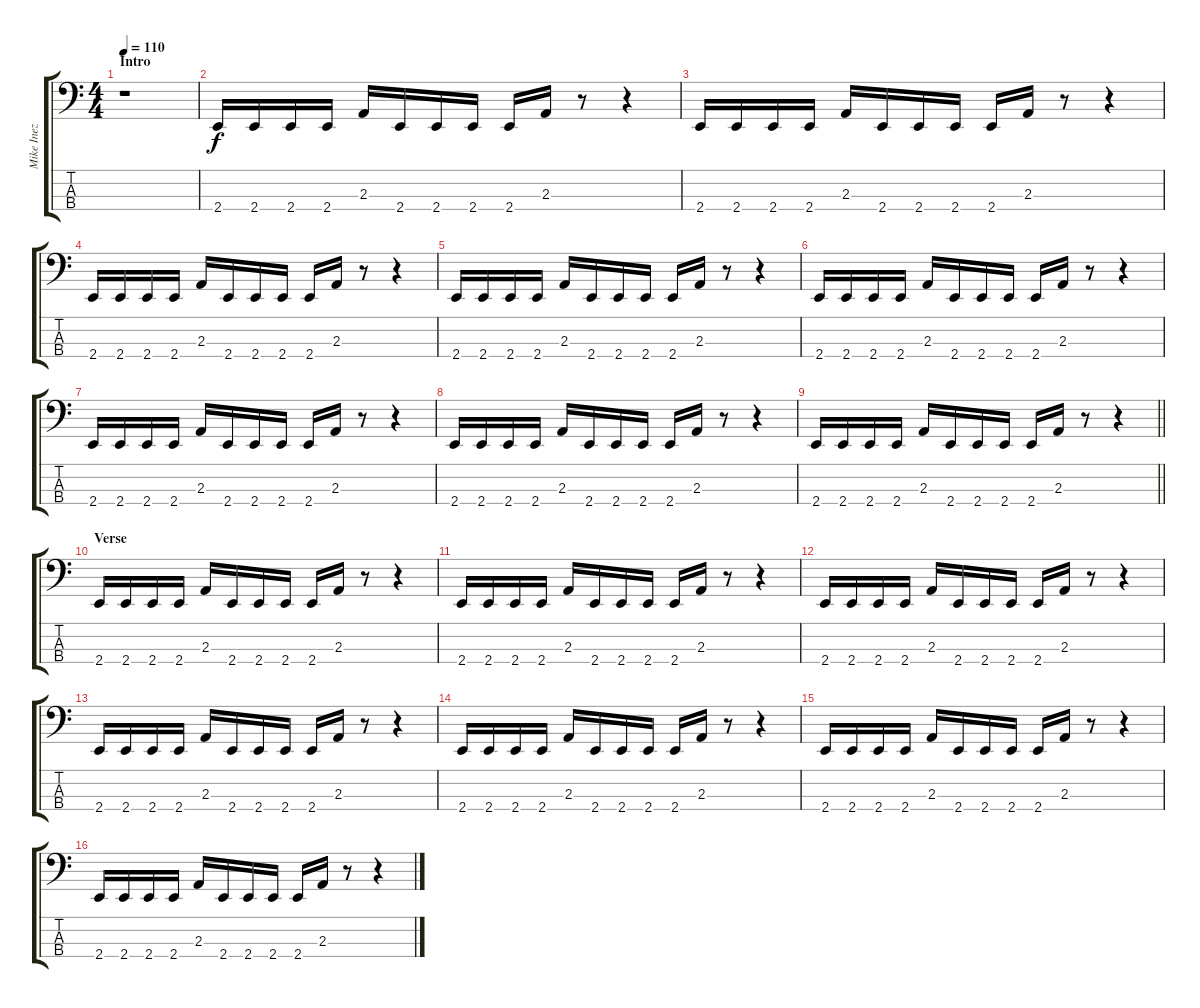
\track ("Mike Inez" "Mike Inez") {instrument electricbasspick}
\staff {score tabs}
\tuning (F2 C2 G1 D1) {hide}
\ts (4 4)
\section ("" "Intro")
\tempo 110
\clef f4
\ks c
r.1{dy f instrument electricbasspick} |
2.4.16 2.4.16 2.4.16 2.4.16 2.3.16 2.4.16 2.4.16 2.4.16 2.4.16 2.3.16 r.8 r.4 |
2.4.16 2.4.16 2.4.16 2.4.16 2.3.16 2.4.16 2.4.16 2.4.16 2.4.16 2.3.16 r.8 r.4 |
2.4.16 2.4.16 2.4.16 2.4.16 2.3.16 2.4.16 2.4.16 2.4.16 2.4.16 2.3.16 r.8 r.4 |
2.4.16 2.4.16 2.4.16 2.4.16 2.3.16 2.4.16 2.4.16 2.4.16 2.4.16 2.3.16 r.8 r.4 |
2.4.16 2.4.16 2.4.16 2.4.16 2.3.16 2.4.16 2.4.16 2.4.16 2.4.16 2.3.16 r.8 r.4 |
2.4.16 2.4.16 2.4.16 2.4.16 2.3.16 2.4.16 2.4.16 2.4.16 2.4.16 2.3.16 r.8 r.4 |
2.4.16 2.4.16 2.4.16 2.4.16 2.3.16 2.4.16 2.4.16 2.4.16 2.4.16 2.3.16 r.8 r.4 |
\barLineRight lightlight
2.4.16 2.4.16 2.4.16 2.4.16 2.3.16 2.4.16 2.4.16 2.4.16 2.4.16 2.3.16 r.8 r.4 |
\section ("" "Verse")
2.4.16 2.4.16 2.4.16 2.4.16 2.3.16 2.4.16 2.4.16 2.4.16 2.4.16 2.3.16 r.8 r.4 |
2.4.16 2.4.16 2.4.16 2.4.16 2.3.16 2.4.16 2.4.16 2.4.16 2.4.16 2.3.16 r.8 r.4 |
2.4.16 2.4.16 2.4.16 2.4.16 2.3.16 2.4.16 2.4.16 2.4.16 2.4.16 2.3.16 r.8 r.4 |
2.4.16 2.4.16 2.4.16 2.4.16 2.3.16 2.4.16 2.4.16 2.4.16 2.4.16 2.3.16 r.8 r.4 |
2.4.16 2.4.16 2.4.16 2.4.16 2.3.16 2.4.16 2.4.16 2.4.16 2.4.16 2.3.16 r.8 r.4 |
2.4.16 2.4.16 2.4.16 2.4.16 2.3.16 2.4.16 2.4.16 2.4.16 2.4.16 2.3.16 r.8 r.4 |
2.4.16 2.4.16 2.4.16 2.4.16 2.3.16 2.4.16 2.4.16 2.4.16 2.4.16 2.3.16 r.8 r.4
